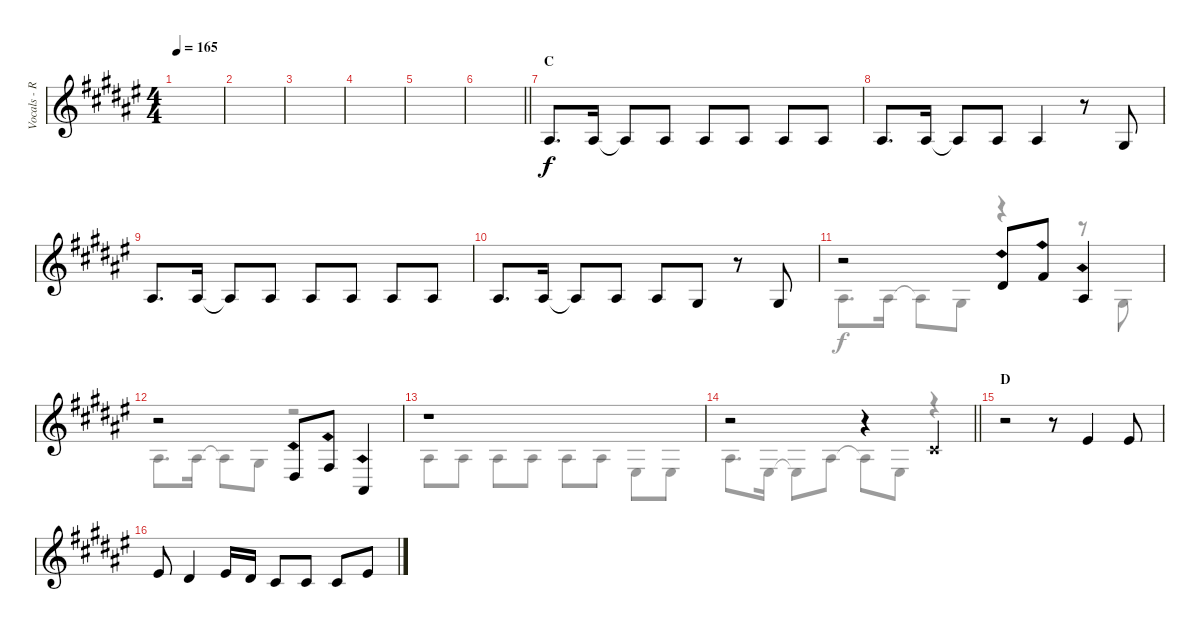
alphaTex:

\track ("Vocals - Ruki" "Vocals - R") {instrument lead6voice}
\staff {score}
\tuning (B3 Gb3 D3 A2 E2 B1) {hide}
\voice
\ts (4 4)
\tempo 165
\clef g2
\ks f#
|
|
|
|
|
\barLineRight lightlight
|
\section ("" "C")
4.2.8{d} 4.2.16 4.2{t}.8 4.2.8 4.2.8 4.2.8 4.2.8 4.2.8 |
4.2.8{d} 4.2.16 4.2{t}.8 4.2.8 4.2.4 r.8 2.2.8 |
4.2.8{d} 4.2.16 4.2{t}.8 4.2.8 4.2.8 4.2.8 4.2.8 4.2.8 |
4.2.8{d} 4.2.16 4.2{t}.8 4.2.8 4.2.8 2.2.8 r.8 2.2.8 |
r.2 4.1{sh 12}.8 7.1{sh 12}.8 4.2{sh 12}.4 |
r.2 1.3{sh 12}.8 0.2{sh 12}.8 1.4{sh 12}.4 |
r.1 |
\barLineRight lightlight
r.2 r.4 2.1{x}.4 |
\section ("" "D")
r.2 r.8 6.1.4 6.1.8 |
6.1.8 4.1.4 6.1.16 4.1.16 2.1.8 2.1.8 2.1.8 6.1.8
\voice
\clef g2
\ottava regular
\simile none
\ks f#
|
|
|
|
|
\barLineRight lightlight
|
|
|
|
|
4.2.8{d} 4.2.16 4.2{t}.8 2.2.8 r.4 r.8 6.3.8 |
4.2.8{d} 4.2.16 4.2{t}.8 2.2.8 r.2 |
4.2.8 4.2.8 4.2.8 4.2.8 4.2.8 4.2.8 3.3.8 3.3.8 |
\barLineRight lightlight
4.2.8{d} 3.3.16 3.3{t}.8 4.2.8 4.2{t}.8 3.3.8 r.4 |
|
